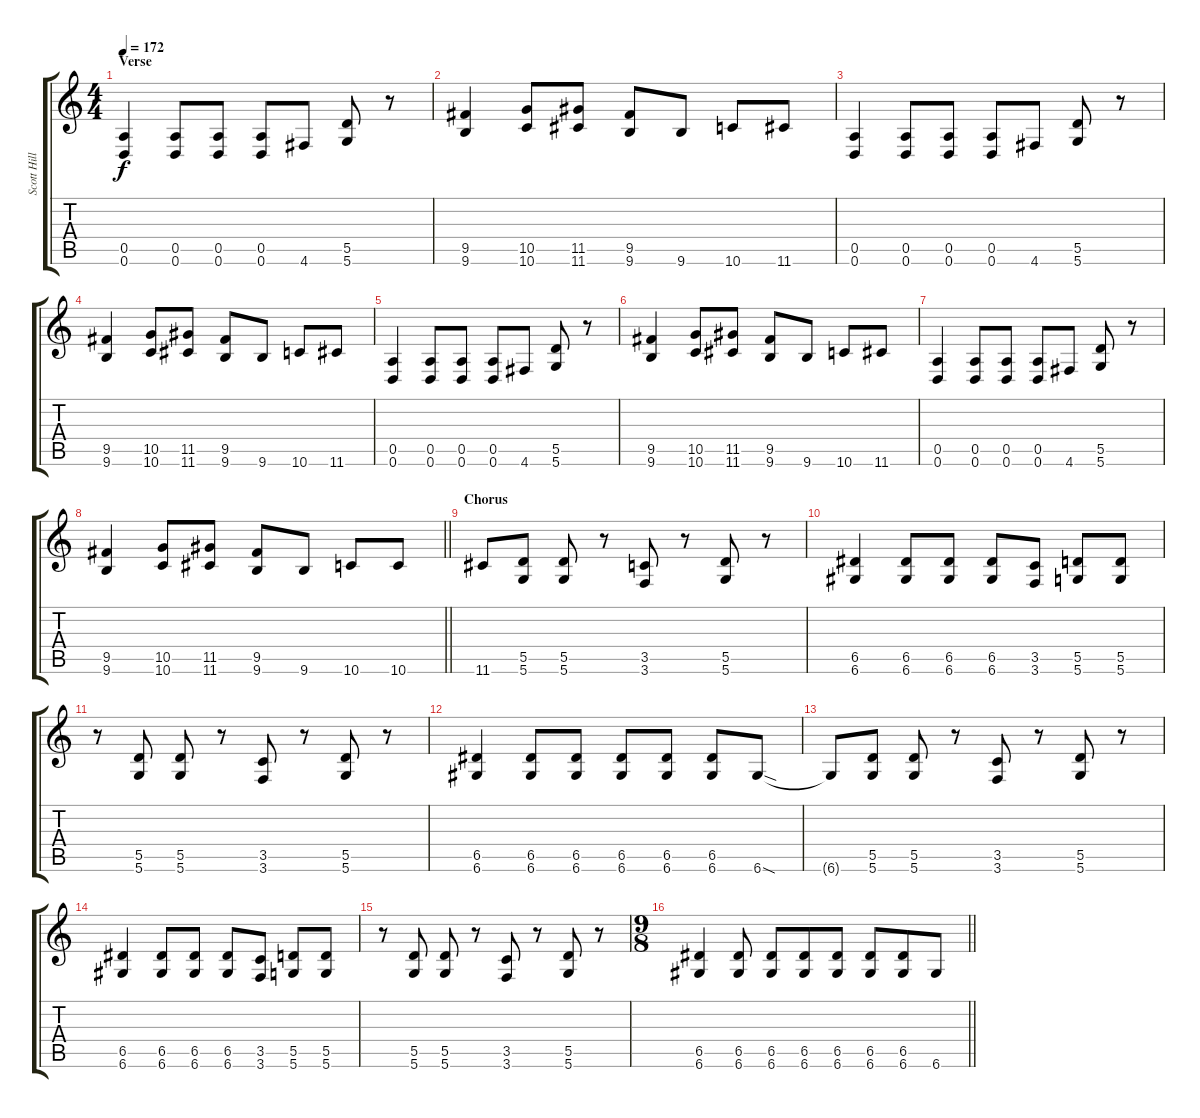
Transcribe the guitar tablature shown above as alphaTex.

\track ("Scott Hill" "Scott Hill") {instrument distortionguitar}
\staff {score tabs}
\tuning (E4 B3 G3 D3 A2 D2) {hide}
\ts (4 4)
\section ("" "Verse")
\tempo 172
\clef g2
\ks c
(0.5 0.6).4{dy f} (0.5 0.6).8 (0.5 0.6).8 (0.5 0.6).8 4.6.8 (5.5 5.6).8 r.8 |
(9.5 9.6).4 (10.5 10.6).8 (11.5 11.6).8 (9.5 9.6).8 9.6.8 10.6.8 11.6.8 |
(0.5 0.6).4 (0.5 0.6).8 (0.5 0.6).8 (0.5 0.6).8 4.6.8 (5.5 5.6).8 r.8 |
(9.5 9.6).4 (10.5 10.6).8 (11.5 11.6).8 (9.5 9.6).8 9.6.8 10.6.8 11.6.8 |
(0.5 0.6).4 (0.5 0.6).8 (0.5 0.6).8 (0.5 0.6).8 4.6.8 (5.5 5.6).8 r.8 |
(9.5 9.6).4 (10.5 10.6).8 (11.5 11.6).8 (9.5 9.6).8 9.6.8 10.6.8 11.6.8 |
(0.5 0.6).4 (0.5 0.6).8 (0.5 0.6).8 (0.5 0.6).8 4.6.8 (5.5 5.6).8 r.8 |
\barLineRight lightlight
(9.5 9.6).4 (10.5 10.6).8 (11.5 11.6).8 (9.5 9.6).8 9.6.8 10.6.8 10.6.8 |
\section ("" "Chorus")
11.6.8 (5.5 5.6).8 (5.5 5.6).8 r.8 (3.5 3.6).8 r.8 (5.5 5.6).8 r.8 |
(6.5 6.6).4 (6.5 6.6).8 (6.5 6.6).8 (6.5 6.6).8 (3.5 3.6).8 (5.5 5.6).8 (5.5 5.6).8 |
r.8 (5.5 5.6).8 (5.5 5.6).8 r.8 (3.5 3.6).8 r.8 (5.5 5.6).8 r.8 |
(6.5 6.6).4 (6.5 6.6).8 (6.5 6.6).8 (6.5 6.6).8 (6.5 6.6).8 (6.5 6.6).8 6.6{sod}.8 |
6.6{t}.8 (5.5 5.6).8 (5.5 5.6).8 r.8 (3.5 3.6).8 r.8 (5.5 5.6).8 r.8 |
(6.5 6.6).4 (6.5 6.6).8 (6.5 6.6).8 (6.5 6.6).8 (3.5 3.6).8 (5.5 5.6).8 (5.5 5.6).8 |
r.8 (5.5 5.6).8 (5.5 5.6).8 r.8 (3.5 3.6).8 r.8 (5.5 5.6).8 r.8 |
\ts (9 8)
\barLineRight lightlight
(6.5 6.6).4 (6.5 6.6).8 (6.5 6.6).8 (6.5 6.6).8 (6.5 6.6).8 (6.5 6.6).8 (6.5 6.6).8 6.6.8
